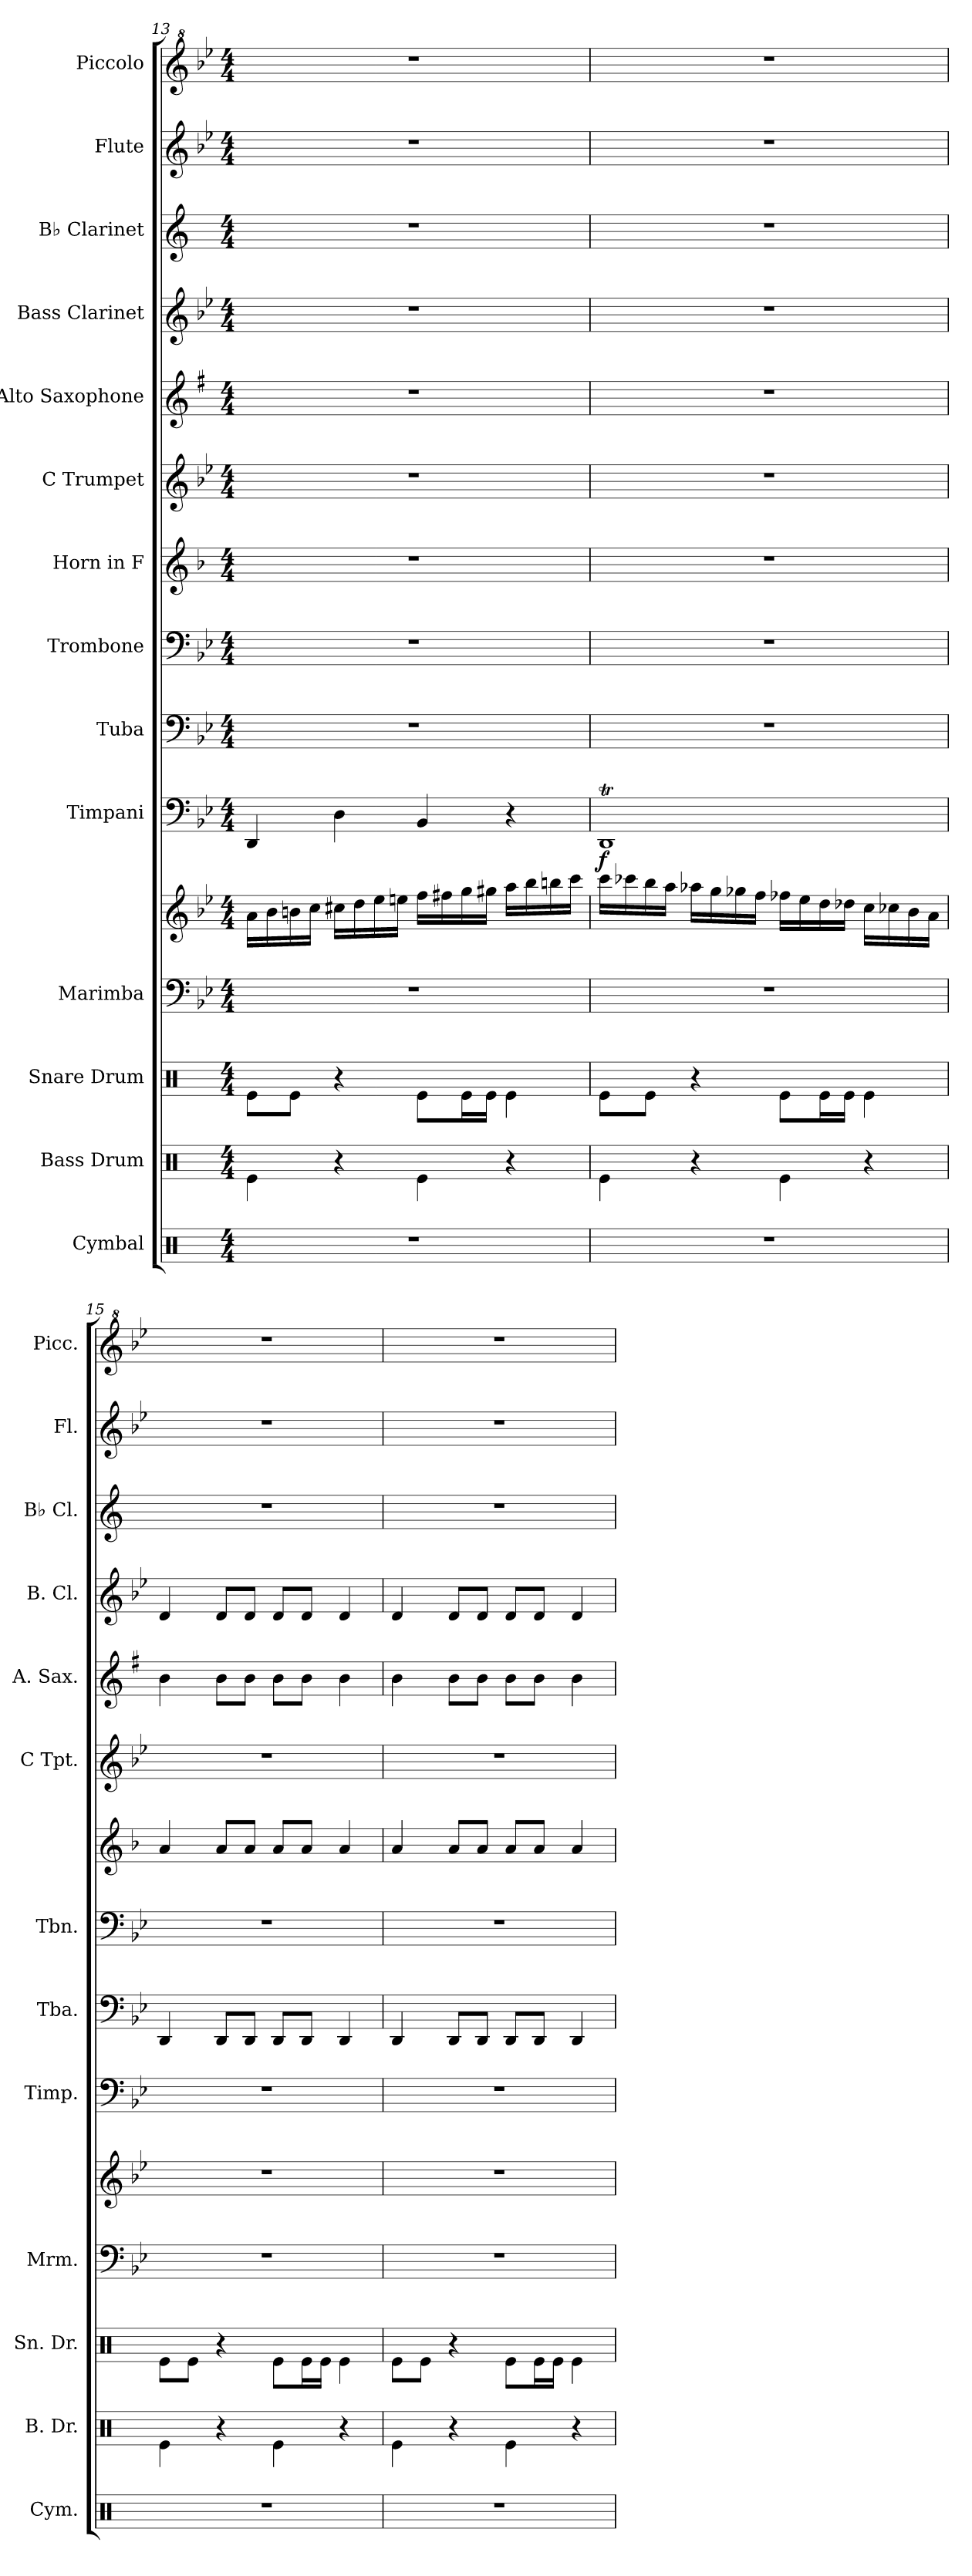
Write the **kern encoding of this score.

**kern	**kern	**kern	**kern	**kern	**kern	**dynam	**kern	**kern	**kern	**kern	**kern	**kern	**kern	**kern	**kern
*part14	*part13	*part12	*part11	*part11	*part10	*part10	*part9	*part8	*part7	*part6	*part5	*part4	*part3	*part2	*part1
*staff15	*staff14	*staff13	*staff12	*staff11	*staff10	*staff10	*staff9	*staff8	*staff7	*staff6	*staff5	*staff4	*staff3	*staff2	*staff1
*I"Cymbal	*I"Bass Drum	*I"Snare Drum	*I"Marimba	*	*I"Timpani	*	*I"Tuba	*I"Trombone	*I"Horn in F	*I"C Trumpet	*I"Alto Saxophone	*I"Bass Clarinet	*I"B♭ Clarinet	*I"Flute	*I"Piccolo
*I'Cym.	*I'B. Dr.	*I'Sn. Dr.	*I'Mrm.	*	*I'Timp.	*	*I'Tba.	*I'Tbn.	*	*I'C Tpt.	*I'A. Sax.	*I'B. Cl.	*I'B♭ Cl.	*I'Fl.	*I'Picc.
!!LO:PB:g=z
*clefX	*clefX	*clefX	*clefF4	*clefG2	*clefF4	*	*clefF4	*clefF4	*clefG2	*clefG2	*clefG2	*clefG2	*clefG2	*clefG2	*clefG^2
*	*	*	*	*	*	*	*	*	*ITrd4c7	*	*ITrd5c9	*ITrd8c14	*ITrd1c2	*	*ITrd-7c-12
*k[]	*k[]	*k[]	*k[b-e-]	*k[b-e-]	*k[b-e-]	*	*k[b-e-]	*k[b-e-]	*k[b-e-]	*k[b-e-]	*k[b-e-]	*k[b-e-]	*k[b-e-]	*k[b-e-]	*k[b-e-]
*M4/4	*M4/4	*M4/4	*M4/4	*M4/4	*M4/4	*	*M4/4	*M4/4	*M4/4	*M4/4	*M4/4	*M4/4	*M4/4	*M4/4	*M4/4
=13	=13	=13	=13	=13	=13	=13	=13	=13	=13	=13	=13	=13	=13	=13	=13
1r	4Re\	8Re\L	1r	16a\LL	4DD/	.	1r	1r	1r	1r	1r	1r	1r	1r	1r
.	.	.	.	16b-\	.	.	.	.	.	.	.	.	.	.	.
.	.	8Re\J	.	16bn\	.	.	.	.	.	.	.	.	.	.	.
.	.	.	.	16cc\JJ	.	.	.	.	.	.	.	.	.	.	.
.	4r	4r	.	16cc#X\LL	4D\	.	.	.	.	.	.	.	.	.	.
.	.	.	.	16dd\	.	.	.	.	.	.	.	.	.	.	.
.	.	.	.	16ee-\	.	.	.	.	.	.	.	.	.	.	.
.	.	.	.	16een\JJ	.	.	.	.	.	.	.	.	.	.	.
.	4Re\	8Re\L	.	16ff\LL	4BB-/	.	.	.	.	.	.	.	.	.	.
.	.	.	.	16ff#X\	.	.	.	.	.	.	.	.	.	.	.
.	.	16Re\L	.	16gg\	.	.	.	.	.	.	.	.	.	.	.
.	.	16Re\JJ	.	16gg#X\JJ	.	.	.	.	.	.	.	.	.	.	.
.	4r	4Re\	.	16aa\LL	4r	.	.	.	.	.	.	.	.	.	.
.	.	.	.	16bb-\	.	.	.	.	.	.	.	.	.	.	.
.	.	.	.	16bbn\	.	.	.	.	.	.	.	.	.	.	.
.	.	.	.	16ccc\JJ	.	.	.	.	.	.	.	.	.	.	.
=14	=14	=14	=14	=14	=14	=14	=14	=14	=14	=14	=14	=14	=14	=14	=14
!	!	!	!	!	!	!LO:DY:b	!	!	!	!	!	!	!	!	!
1r	4Re\	8Re\L	1r	16ccc\LL	1DDt	f	1r	1r	1r	1r	1r	1r	1r	1r	1r
.	.	.	.	16ccc-X\	.	.	.	.	.	.	.	.	.	.	.
.	.	8Re\J	.	16bb-\	.	.	.	.	.	.	.	.	.	.	.
.	.	.	.	16aa\JJ	.	.	.	.	.	.	.	.	.	.	.
.	4r	4r	.	16aa-X\LL	.	.	.	.	.	.	.	.	.	.	.
.	.	.	.	16gg\	.	.	.	.	.	.	.	.	.	.	.
.	.	.	.	16gg-X\	.	.	.	.	.	.	.	.	.	.	.
.	.	.	.	16ff\JJ	.	.	.	.	.	.	.	.	.	.	.
.	4Re\	8Re\L	.	16ff-X\LL	.	.	.	.	.	.	.	.	.	.	.
.	.	.	.	16ee-\	.	.	.	.	.	.	.	.	.	.	.
.	.	16Re\L	.	16dd\	.	.	.	.	.	.	.	.	.	.	.
.	.	16Re\JJ	.	16dd-X\JJ	.	.	.	.	.	.	.	.	.	.	.
.	4r	4Re\	.	16cc\LL	.	.	.	.	.	.	.	.	.	.	.
.	.	.	.	16cc-X\	.	.	.	.	.	.	.	.	.	.	.
.	.	.	.	16b-\	.	.	.	.	.	.	.	.	.	.	.
.	.	.	.	16a\JJ	.	.	.	.	.	.	.	.	.	.	.
!!LO:PB:g=z
=15	=15	=15	=15	=15	=15	=15	=15	=15	=15	=15	=15	=15	=15	=15	=15
1r	4Re\	8Re\L	1r	1r	1r	.	4DD/	1r	4d/	1r	4d\	4D/	1r	1r	1r
.	.	8Re\J	.	.	.	.	.	.	.	.	.	.	.	.	.
.	4r	4r	.	.	.	.	8DD/L	.	8d/L	.	8d\L	8D/L	.	.	.
.	.	.	.	.	.	.	8DD/J	.	8d/J	.	8d\J	8D/J	.	.	.
.	4Re\	8Re\L	.	.	.	.	8DD/L	.	8d/L	.	8d\L	8D/L	.	.	.
.	.	16Re\L	.	.	.	.	8DD/J	.	8d/J	.	8d\J	8D/J	.	.	.
.	.	16Re\JJ	.	.	.	.	.	.	.	.	.	.	.	.	.
.	4r	4Re\	.	.	.	.	4DD/	.	4d/	.	4d\	4D/	.	.	.
=16	=16	=16	=16	=16	=16	=16	=16	=16	=16	=16	=16	=16	=16	=16	=16
1r	4Re\	8Re\L	1r	1r	1r	.	4DD/	1r	4d/	1r	4d\	4D/	1r	1r	1r
.	.	8Re\J	.	.	.	.	.	.	.	.	.	.	.	.	.
.	4r	4r	.	.	.	.	8DD/L	.	8d/L	.	8d\L	8D/L	.	.	.
.	.	.	.	.	.	.	8DD/J	.	8d/J	.	8d\J	8D/J	.	.	.
.	4Re\	8Re\L	.	.	.	.	8DD/L	.	8d/L	.	8d\L	8D/L	.	.	.
.	.	16Re\L	.	.	.	.	8DD/J	.	8d/J	.	8d\J	8D/J	.	.	.
.	.	16Re\JJ	.	.	.	.	.	.	.	.	.	.	.	.	.
.	4r	4Re\	.	.	.	.	4DD/	.	4d/	.	4d\	4D/	.	.	.
=	=	=	=	=	=	=	=	=	=	=	=	=	=	=	=
*-	*-	*-	*-	*-	*-	*-	*-	*-	*-	*-	*-	*-	*-	*-	*-
